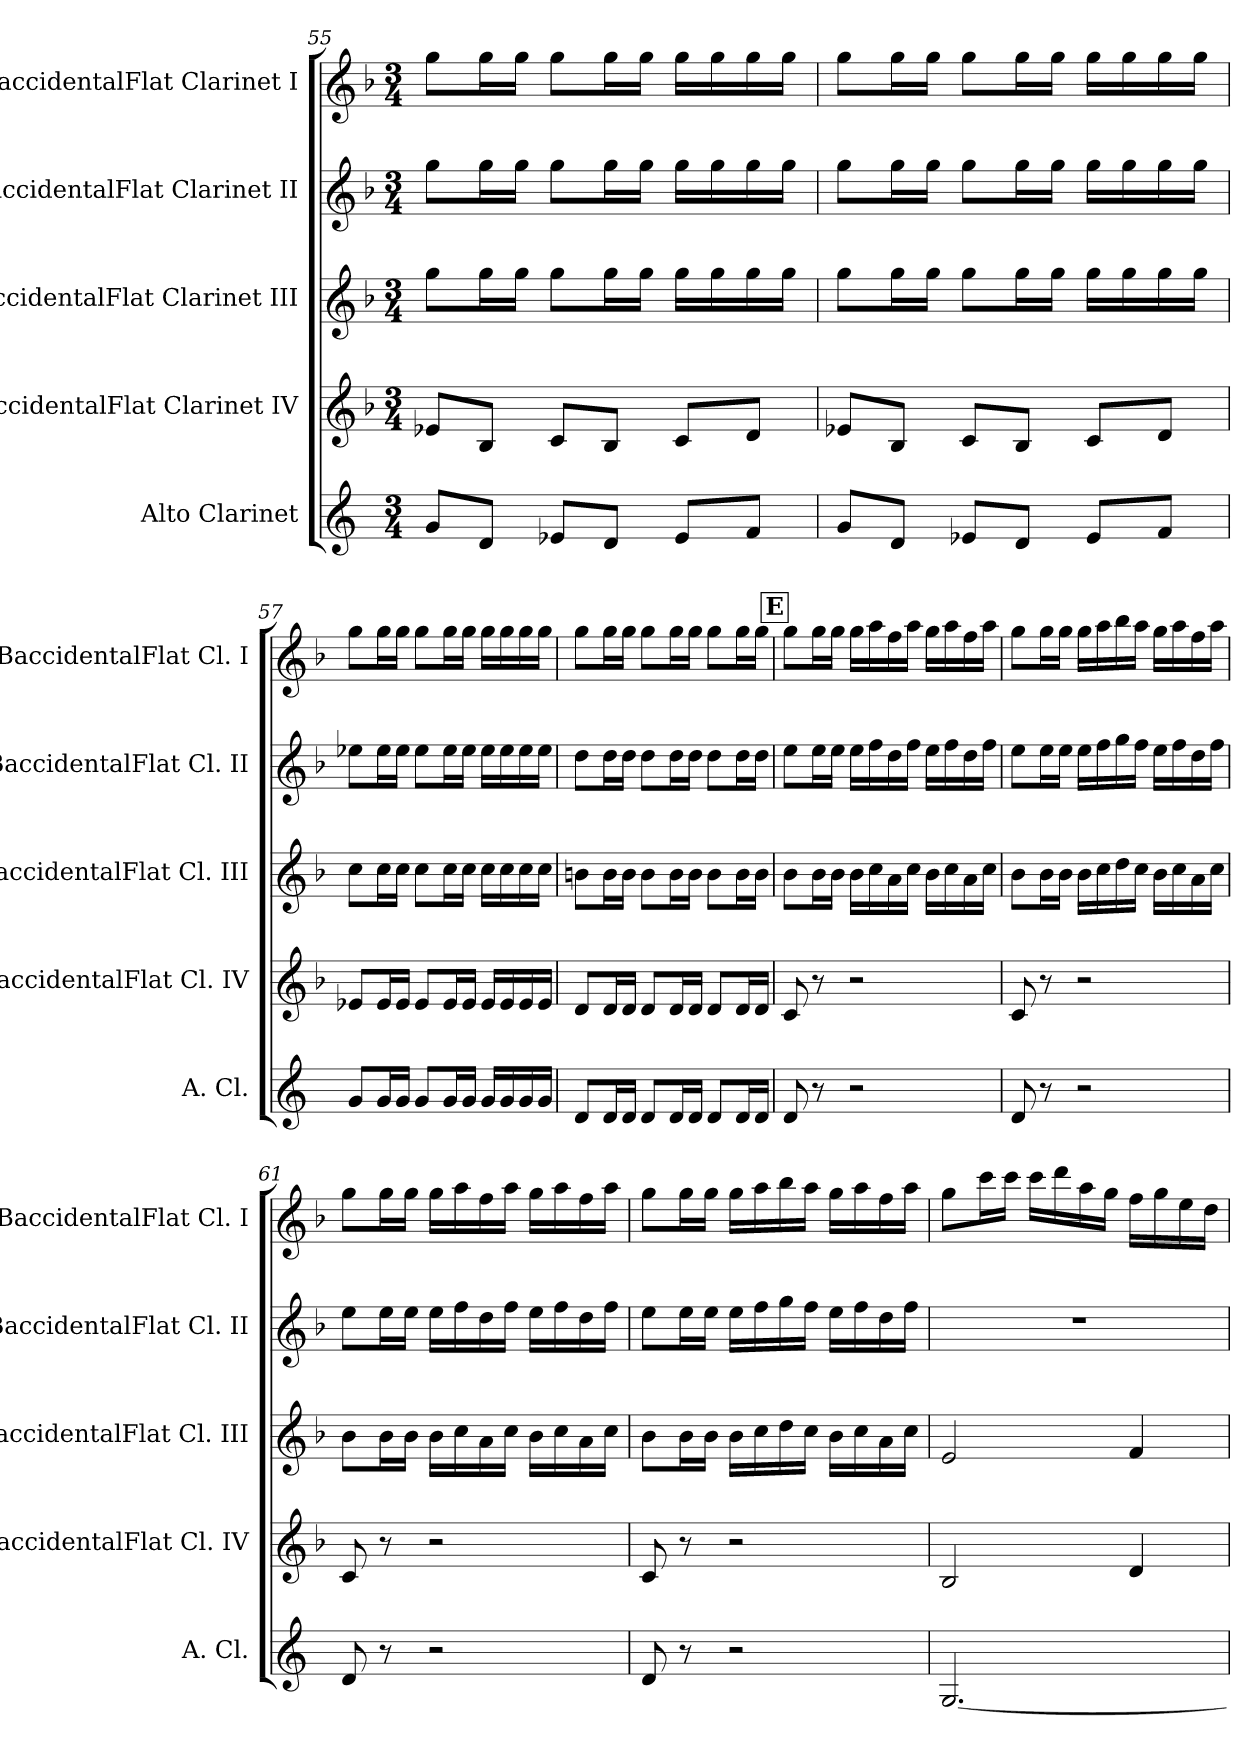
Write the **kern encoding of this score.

**kern	**kern	**kern	**kern	**kern
*part5	*part4	*part3	*part2	*part1
*staff5	*staff4	*staff3	*staff2	*staff1
*I"Alto Clarinet	*I"BaccidentalFlat Clarinet IV	*I"BaccidentalFlat Clarinet III	*I"BaccidentalFlat Clarinet II	*I"BaccidentalFlat Clarinet I
*I'A. Cl.	*I'BaccidentalFlat Cl. IV	*I'BaccidentalFlat Cl. III	*I'BaccidentalFlat Cl. II	*I'BaccidentalFlat Cl. I
*clefG2	*clefG2	*clefG2	*clefG2	*clefG2
*ITrd5c9	*ITrd1c2	*ITrd1c2	*ITrd1c2	*ITrd1c2
*k[b-e-a-]	*k[b-e-a-]	*k[b-e-a-]	*k[b-e-a-]	*k[b-e-a-]
*M3/4	*M3/4	*M3/4	*M3/4	*M3/4
=55	=55	=55	=55	=55
8B-/L	8d-X/L	8ff\L	8ff\L	8ff\L
8F/J	8A-/J	16ff\L	16ff\L	16ff\L
.	.	16ff\JJ	16ff\JJ	16ff\JJ
8G-X/L	8B-/L	8ff\L	8ff\L	8ff\L
8F/J	8A-/J	16ff\L	16ff\L	16ff\L
.	.	16ff\JJ	16ff\JJ	16ff\JJ
8G-/L	8B-/L	16ff\LL	16ff\LL	16ff\LL
.	.	16ff\	16ff\	16ff\
8A-/J	8c/J	16ff\	16ff\	16ff\
.	.	16ff\JJ	16ff\JJ	16ff\JJ
!!LO:PB:g=z
=56	=56	=56	=56	=56
8B-/L	8d-X/L	8ff\L	8ff\L	8ff\L
8F/J	8A-/J	16ff\L	16ff\L	16ff\L
.	.	16ff\JJ	16ff\JJ	16ff\JJ
8G-X/L	8B-/L	8ff\L	8ff\L	8ff\L
8F/J	8A-/J	16ff\L	16ff\L	16ff\L
.	.	16ff\JJ	16ff\JJ	16ff\JJ
8G-/L	8B-/L	16ff\LL	16ff\LL	16ff\LL
.	.	16ff\	16ff\	16ff\
8A-/J	8c/J	16ff\	16ff\	16ff\
.	.	16ff\JJ	16ff\JJ	16ff\JJ
=57	=57	=57	=57	=57
8B-/L	8d-X/L	8b-\L	8dd-X\L	8ff\L
16B-/L	16d-/L	16b-\L	16dd-\L	16ff\L
16B-/JJ	16d-/JJ	16b-\JJ	16dd-\JJ	16ff\JJ
8B-/L	8d-/L	8b-\L	8dd-\L	8ff\L
16B-/L	16d-/L	16b-\L	16dd-\L	16ff\L
16B-/JJ	16d-/JJ	16b-\JJ	16dd-\JJ	16ff\JJ
16B-/LL	16d-/LL	16b-\LL	16dd-\LL	16ff\LL
16B-/	16d-/	16b-\	16dd-\	16ff\
16B-/	16d-/	16b-\	16dd-\	16ff\
16B-/JJ	16d-/JJ	16b-\JJ	16dd-\JJ	16ff\JJ
=58	=58	=58	=58	=58
8F/L	8c/L	8an\L	8cc\L	8ff\L
16F/L	16c/L	16a\L	16cc\L	16ff\L
16F/JJ	16c/JJ	16a\JJ	16cc\JJ	16ff\JJ
8F/L	8c/L	8a\L	8cc\L	8ff\L
16F/L	16c/L	16a\L	16cc\L	16ff\L
16F/JJ	16c/JJ	16a\JJ	16cc\JJ	16ff\JJ
8F/L	8c/L	8a\L	8cc\L	8ff\L
16F/L	16c/L	16a\L	16cc\L	16ff\L
16F/JJ	16c/JJ	16a\JJ	16cc\JJ	16ff\JJ
!!LO:REH:place=s1:a:B:fs=14:t=E
=59	=59	=59	=59	=59
8F/	8B-/	8a-\L	8dd\L	8ff\L
8r	8r	16a-\L	16dd\L	16ff\L
.	.	16a-\JJ	16dd\JJ	16ff\JJ
2r	2r	16a-\LL	16dd\LL	16ff\LL
.	.	16b-\	16ee-\	16gg\
.	.	16g\	16cc\	16ee-\
.	.	16b-\JJ	16ee-\JJ	16gg\JJ
.	.	16a-\LL	16dd\LL	16ff\LL
.	.	16b-\	16ee-\	16gg\
.	.	16g\	16cc\	16ee-\
.	.	16b-\JJ	16ee-\JJ	16gg\JJ
!!LO:LB:g=z
=60	=60	=60	=60	=60
8F/	8B-/	8a-\L	8dd\L	8ff\L
8r	8r	16a-\L	16dd\L	16ff\L
.	.	16a-\JJ	16dd\JJ	16ff\JJ
2r	2r	16a-\LL	16dd\LL	16ff\LL
.	.	16b-\	16ee-\	16gg\
.	.	16cc\	16ff\	16aa-\
.	.	16b-\JJ	16ee-\JJ	16gg\JJ
.	.	16a-\LL	16dd\LL	16ff\LL
.	.	16b-\	16ee-\	16gg\
.	.	16g\	16cc\	16ee-\
.	.	16b-\JJ	16ee-\JJ	16gg\JJ
=61	=61	=61	=61	=61
8F/	8B-/	8a-\L	8dd\L	8ff\L
8r	8r	16a-\L	16dd\L	16ff\L
.	.	16a-\JJ	16dd\JJ	16ff\JJ
2r	2r	16a-\LL	16dd\LL	16ff\LL
.	.	16b-\	16ee-\	16gg\
.	.	16g\	16cc\	16ee-\
.	.	16b-\JJ	16ee-\JJ	16gg\JJ
.	.	16a-\LL	16dd\LL	16ff\LL
.	.	16b-\	16ee-\	16gg\
.	.	16g\	16cc\	16ee-\
.	.	16b-\JJ	16ee-\JJ	16gg\JJ
=62	=62	=62	=62	=62
8F/	8B-/	8a-\L	8dd\L	8ff\L
8r	8r	16a-\L	16dd\L	16ff\L
.	.	16a-\JJ	16dd\JJ	16ff\JJ
2r	2r	16a-\LL	16dd\LL	16ff\LL
.	.	16b-\	16ee-\	16gg\
.	.	16cc\	16ff\	16aa-\
.	.	16b-\JJ	16ee-\JJ	16gg\JJ
.	.	16a-\LL	16dd\LL	16ff\LL
.	.	16b-\	16ee-\	16gg\
.	.	16g\	16cc\	16ee-\
.	.	16b-\JJ	16ee-\JJ	16gg\JJ
!!LO:PB:g=z
=63	=63	=63	=63	=63
[2.BB-/	2A-/	2d/	2.r	8ff\L
.	.	.	.	16bb-\L
.	.	.	.	16bb-\JJ
.	.	.	.	16bb-\LL
.	.	.	.	16ccc\
.	.	.	.	16gg\
.	.	.	.	16ff\JJ
.	4c/	4e-/	.	16ee-\LL
.	.	.	.	16ff\
.	.	.	.	16dd\
.	.	.	.	16cc\JJ
=	=	=	=	=
*-	*-	*-	*-	*-
